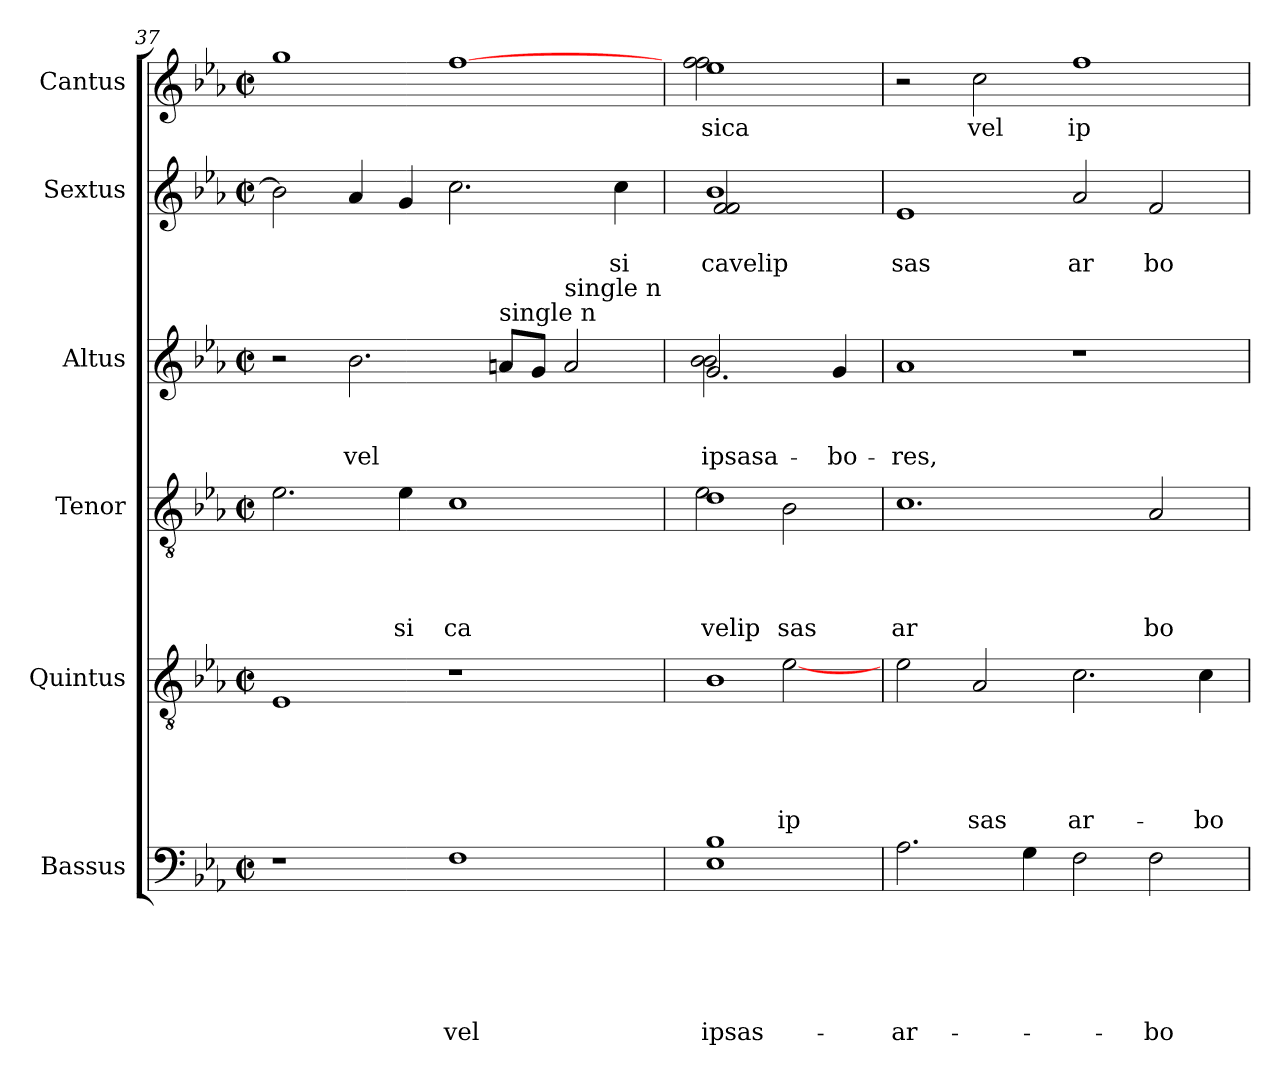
**kern	**text	**text	**text	**text	**text	**text	**kern	**text	**text	**text	**text	**text	**kern	**text	**text	**text	**text	**kern	**text	**text	**text	**kern	**text	**text	**kern	**text
*part6	*part6	*part6	*part6	*part6	*part6	*part6	*part5	*part5	*part5	*part5	*part5	*part5	*part4	*part4	*part4	*part4	*part4	*part3	*part3	*part3	*part3	*part2	*part2	*part2	*part1	*part1
*staff6	*staff6	*staff6	*staff6	*staff6	*staff6	*staff6	*staff5	*staff5	*staff5	*staff5	*staff5	*staff5	*staff4	*staff4	*staff4	*staff4	*staff4	*staff3	*staff3	*staff3	*staff3	*staff2	*staff2	*staff2	*staff1	*staff1
*I"Bassus	*	*	*	*	*	*	*I"Quintus	*	*	*	*	*	*I"Tenor	*	*	*	*	*I"Altus	*	*	*	*I"Sextus	*	*	*I"Cantus	*
*clefF4	*	*	*	*	*	*	*clefGv2	*	*	*	*	*	*clefGv2	*	*	*	*	*clefG2	*	*	*	*clefG2	*	*	*clefG2	*
*k[b-e-a-]	*	*	*	*	*	*	*k[b-e-a-]	*	*	*	*	*	*k[b-e-a-]	*	*	*	*	*k[b-e-a-]	*	*	*	*k[b-e-a-]	*	*	*k[b-e-a-]	*
*E-:	*	*	*	*	*	*	*E-:	*	*	*	*	*	*E-:	*	*	*	*	*E-:	*	*	*	*E-:	*	*	*E-:	*
*M2/2	*	*	*	*	*	*	*M2/2	*	*	*	*	*	*M2/2	*	*	*	*	*M2/2	*	*	*	*M2/2	*	*	*M2/2	*
*met(c|)	*	*	*	*	*	*	*met(c|)	*	*	*	*	*	*met(c|)	*	*	*	*	*met(c|)	*	*	*	*met(c|)	*	*	*met(c|)	*
=37	=37	=37	=37	=37	=37	=37	=37	=37	=37	=37	=37	=37	=37	=37	=37	=37	=37	=37	=37	=37	=37	=37	=37	=37	=37	=37
1r	.	.	.	.	.	.	1E-	.	.	.	.	.	2.e-\	.	.	.	.	2r	.	.	.	2b-\]	.	.	1gg	.
!	!	!	!	!	!	!	!	!	!	!	!	!	!	!	!	!	!	!	!	!	!LO:LY:b	!	!	!	!	!
.	.	.	.	.	.	.	.	.	.	.	.	.	.	.	.	.	.	2.b-\	.	.	vel	4a-/	.	.	.	.
!	!	!	!	!	!	!	!	!	!	!	!	!	!	!	!	!	!LO:LY:b	!	!	!	!	!	!	!	!	!
.	.	.	.	.	.	.	.	.	.	.	.	.	4e-\	.	.	.	si	.	.	.	.	4g/	.	.	.	.
!	!	!	!	!	!	!LO:LY:b	!	!	!	!	!	!	!	!	!	!	!LO:LY:b	!	!	!	!	!	!	!	!	!
1F	.	.	.	.	.	vel	1r	.	.	.	.	.	1c	.	.	.	ca	.	.	.	.	2.cc\	.	.	[>1ff	.
!	!	!	!	!	!	!	!	!	!	!	!	!	!	!	!	!	!	!LO:TX:a:t=single n	!	!	!	!	!	!	!	!
.	.	.	.	.	.	.	.	.	.	.	.	.	.	.	.	.	.	8a/L	.	.	.	.	.	.	.	.
.	.	.	.	.	.	.	.	.	.	.	.	.	.	.	.	.	.	8g/J	.	.	.	.	.	.	.	.
!	!	!	!	!	!	!	!	!	!	!	!	!	!	!	!	!	!	!LO:TX:a:t=single n	!	!	!	!	!	!	!	!
.	.	.	.	.	.	.	.	.	.	.	.	.	.	.	.	.	.	2a/	.	.	.	.	.	.	.	.
!	!	!	!	!	!	!	!	!	!	!	!	!	!	!	!	!	!	!	!	!	!	!	!	!LO:LY:b	!	!
.	.	.	.	.	.	.	.	.	.	.	.	.	.	.	.	.	.	.	.	.	.	4cc\	.	si	.	.
=38	=38	=38	=38	=38	=38	=38	=38	=38	=38	=38	=38	=38	=38	=38	=38	=38	=38	=38	=38	=38	=38	=38	=38	=38	=38	=38
!	!	!	!	!	!	!LO:LY:b	!	!	!	!	!	!	!	!	!	!	!LO:LY:b	!	!	!	!LO:LY:b	!	!	!LO:LY:b	!	!LO:LY:b
*	*	*	*	*	*	*	*^	*	*	*	*	*	*^	*	*	*	*	*^	*	*	*	*^	*	*	*^	*
1E- 1B-	.	.	.	.	.	ipsas-	1B-	2ryy	.	.	.	.	.	1d	2e-\	.	.	.	velip	2.g/	2b-\ 2b-\	.	.	-ipsasa-	1b-	2f/ 2f/	.	cavelip	1ee-	2ff\ 2ff\	sica
!	!	!	!	!	!	!	!	!	!	!	!	!	!LO:LY:b	!	!	!	!	!	!LO:LY:b	!	!	!	!	!	!	!	!	!	!	!	!
.	.	.	.	.	.	.	.	[>2e-\	.	.	.	.	ip-	.	2B-\	.	.	.	sas	.	2ryy	.	.	.	.	2ryy	.	.	.	2ryy	.
!	!	!	!	!	!	!	!	!	!	!	!	!	!	!	!	!	!	!	!	!	!	!	!	!LO:LY:b	!	!	!	!	!	!	!
.	.	.	.	.	.	.	.	.	.	.	.	.	.	.	.	.	.	.	.	4g/	.	.	.	bo-	.	.	.	.	.	.	.
*	*	*	*	*	*	*	*v	*v	*	*	*	*	*	*	*	*	*	*	*	*v	*v	*	*	*	*v	*v	*	*	*v	*v	*
*	*	*	*	*	*	*	*	*	*	*	*	*	*v	*v	*	*	*	*	*	*	*	*	*	*	*	*	*
=39	=39	=39	=39	=39	=39	=39	=39	=39	=39	=39	=39	=39	=39	=39	=39	=39	=39	=39	=39	=39	=39	=39	=39	=39	=39	=39
!	!	!	!	!	!	!LO:LY:b	!	!	!	!	!	!	!	!	!	!	!LO:LY:b	!	!	!	!LO:LY:b	!	!	!LO:LY:b	!	!
2.A-\	.	.	.	.	.	-ar-	2e-\	.	.	.	.	.	1.c	.	.	.	ar	1a-	.	.	-res,	1e-	.	sas	2r	.
!	!	!	!	!	!	!	!	!	!	!	!	!LO:LY:b	!	!	!	!	!	!	!	!	!	!	!	!	!	!LO:LY:b
.	.	.	.	.	.	.	2A-/	.	.	.	.	-sas	.	.	.	.	.	.	.	.	.	.	.	.	2cc\	vel
4G\	.	.	.	.	.	.	.	.	.	.	.	.	.	.	.	.	.	.	.	.	.	.	.	.	.	.
!	!	!	!	!	!	!	!	!	!	!	!	!LO:LY:b	!	!	!	!	!	!	!	!	!	!	!	!LO:LY:b	!	!LO:LY:b
2F\	.	.	.	.	.	.	2.c\	.	.	.	.	ar-	.	.	.	.	.	1r	.	.	.	2a-/	.	ar	1ff	ip
!	!	!	!	!	!	!LO:LY:b	!	!	!	!	!	!	!	!	!	!	!LO:LY:b	!	!	!	!	!	!	!LO:LY:b	!	!
2F\	.	.	.	.	.	-bo-	.	.	.	.	.	.	2A-/	.	.	.	bo	.	.	.	.	2f/	.	bo	.	.
!	!	!	!	!	!	!	!	!	!	!	!	!LO:LY:b	!	!	!	!	!	!	!	!	!	!	!	!	!	!
.	.	.	.	.	.	.	4c\	.	.	.	.	-bo-	.	.	.	.	.	.	.	.	.	.	.	.	.	.
=	=	=	=	=	=	=	=	=	=	=	=	=	=	=	=	=	=	=	=	=	=	=	=	=	=	=
*-	*-	*-	*-	*-	*-	*-	*-	*-	*-	*-	*-	*-	*-	*-	*-	*-	*-	*-	*-	*-	*-	*-	*-	*-	*-	*-
